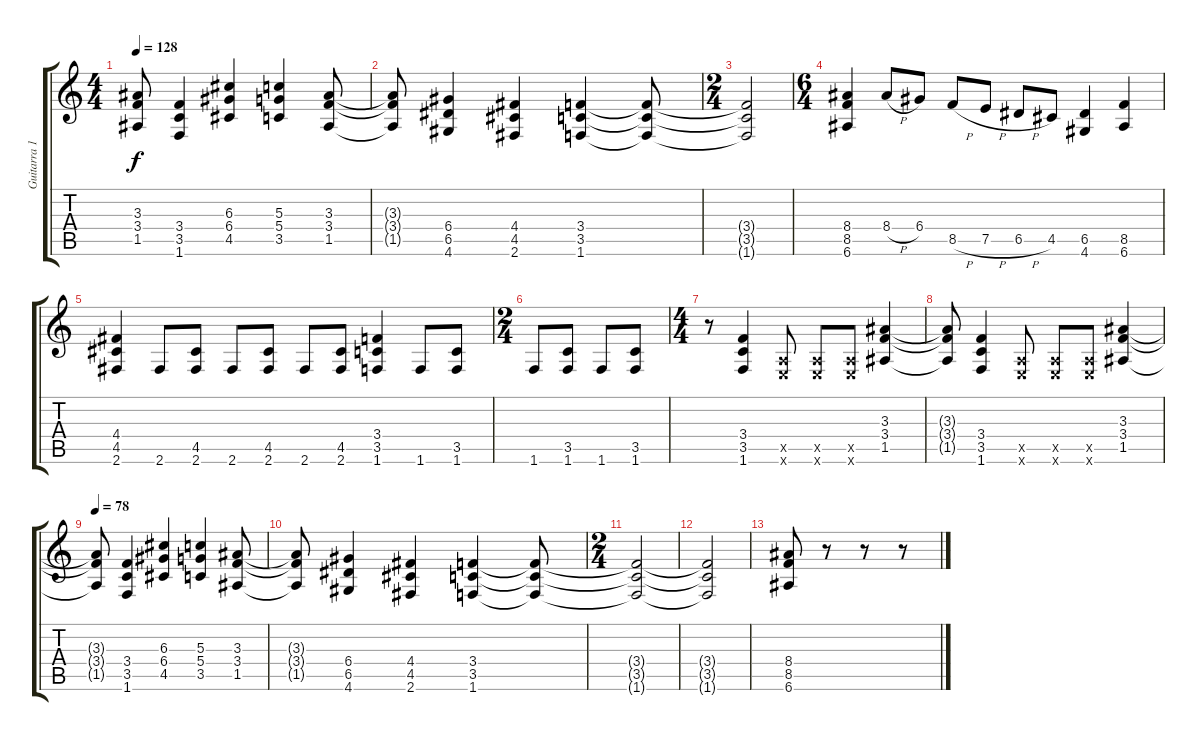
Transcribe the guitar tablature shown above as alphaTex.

\track ("Guitarra 1" "Guitarra 1") {instrument distortionguitar}
\staff {score tabs}
\tuning (E4 B3 G3 D3 A2 E2) {hide}
\ts (4 4)
\tempo 128
\clef g2
\ks c
(3.3{t} 3.4{t} 1.5{t}).8{dy f} (3.4 3.5 1.6).4 (6.3 6.4 4.5).4 (5.3 5.4 3.5).4 (3.3 3.4 1.5).8 |
(3.3{t} 3.4{t} 1.5{t}).8 (6.4 6.5 4.6).4 (4.4 4.5 2.6).4 (3.4 3.5 1.6).4 (3.4{t} 3.5{t} 1.6{t}).8 |
\ts (2 4)
(3.4{t} 3.5{t} 1.6{t}).2 |
\ts (6 4)
(8.4 8.5 6.6).4 8.4{h}.8 6.4.8 8.5{h}.8 7.5{h}.8 6.5{h}.8 4.5.8 (6.5 4.6).4 (8.5 6.6).4 |
(4.4 4.5 2.6).4 2.6.8 (4.5 2.6).8 2.6.8 (4.5 2.6).8 2.6.8 (4.5 2.6).8 (3.4 3.5 1.6).4 1.6.8 (3.5 1.6).8 |
\ts (2 4)
1.6.8 (3.5 1.6).8 1.6.8 (3.5 1.6).8 |
\ts (4 4)
r.8 (3.4 3.5 1.6).4 (0.5{x} 0.6{x}).8 (0.5{x} 0.6{x}).8 (0.5{x} 0.6{x}).8 (3.3 3.4 1.5).4 |
(3.3{t} 3.4{t} 1.5{t}).8 (3.4 3.5 1.6).4 (0.5{x} 0.6{x}).8 (0.5{x} 0.6{x}).8 (0.5{x} 0.6{x}).8 (3.3 3.4 1.5).4 |
\tempo 78
(3.3{t} 3.4{t} 1.5{t}).8 (3.4 3.5 1.6).4 (6.3 6.4 4.5).4 (5.3 5.4 3.5).4 (3.3 3.4 1.5).8 |
(3.3{t} 3.4{t} 1.5{t}).8 (6.4 6.5 4.6).4 (4.4 4.5 2.6).4 (3.4 3.5 1.6).4 (3.4{t} 3.5{t} 1.6{t}).8 |
\ts (2 4)
(3.4{t} 3.5{t} 1.6{t}).2 |
(3.4{t} 3.5{t} 1.6{t}).2 |
(8.4 8.5 6.6).8 r.8 r.8 r.8
